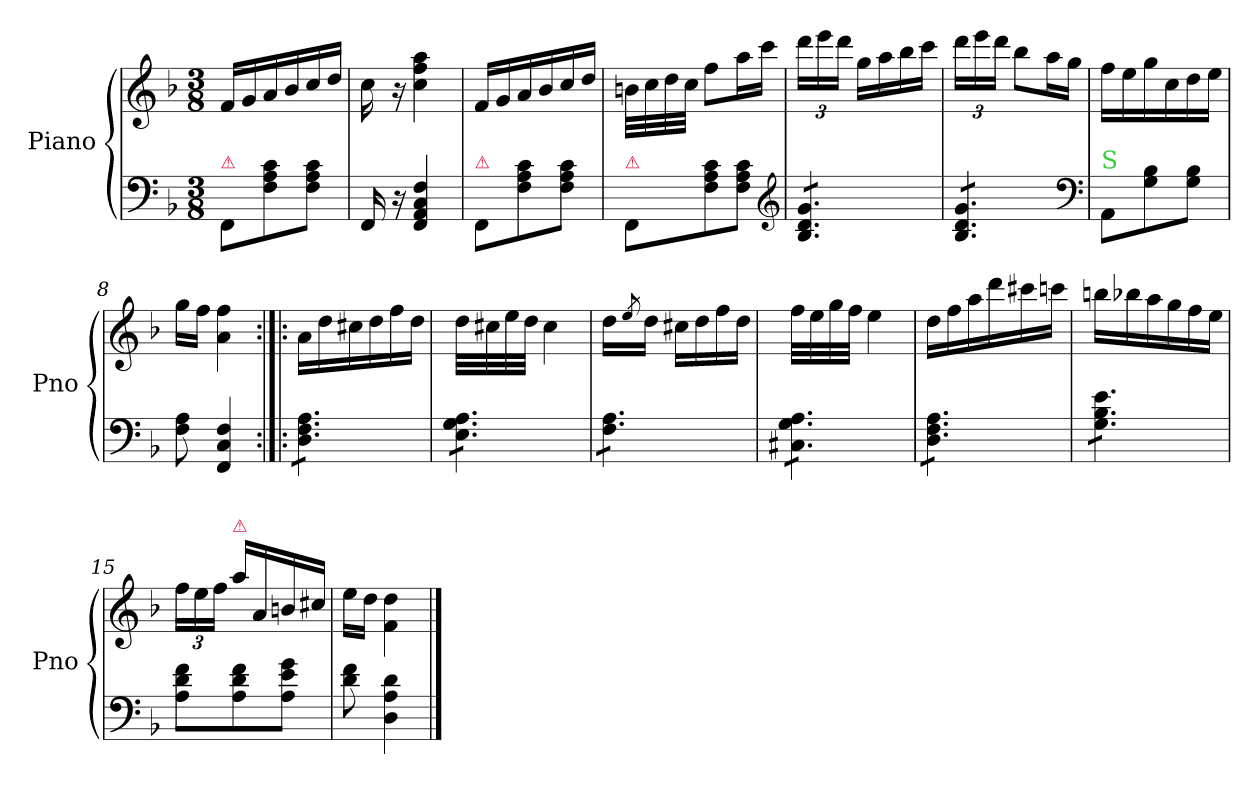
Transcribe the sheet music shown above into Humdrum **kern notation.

**kern	**kern
*part2	*part1
*staff2	*staff1
*I"Piano	*I"Piano
*I'Pno	*I'Pno
*clefF4	*clefG2
*k[b-]	*k[b-]
*F:	*F:
*M3/8	*M3/8
=1	=1
!LO:TX:a:color=crimson:t=⚠	!
8FF/L	16f/LL
.	16g/
8F\ 8A\ 8c\	16a/
.	16b-/
8F\ 8A\ 8c\J	16cc/
.	16dd/JJ
=2	=2
16FF/	16cc\
16r	16r
4FF/ 4AA/ 4C/ 4F/	4cc\ 4ff\ 4aa\
=3	=3
!LO:TX:a:color=crimson:t=⚠	!
8FF/L	16f/LL
.	16g/
8F\ 8A\ 8c\	16a/
.	16b-/
8F\ 8A\ 8c\J	16cc/
.	16dd/JJ
=4	=4
!LO:TX:a:color=crimson:t=⚠	!
8FF/L	32bn\LLL
.	32cc\
.	32dd\
.	32cc\JJJ
8F\ 8A\ 8c\	8ff\L
8F\ 8A\ 8c\J	16aa\L
.	16ccc\JJ
*clefG2	*
=5	=5
*tremolo	*
8B-/ 8d/ 8g/L	24ddd\LL
.	24eee\
.	24ddd\JJ
8B-/ 8d/ 8g/	16gg\LL
.	16aa\
8B-/ 8d/ 8g/J	16bb-\
.	16ccc\JJ
=6	=6
8B-/ 8d/ 8g/L	24ddd\LL
.	24eee\
.	24ddd\JJ
8B-/ 8d/ 8g/	8bb-\L
8B-/ 8d/ 8g/J	16aa\L
*Xtremolo	*
.	16gg\JJ
*clefF4	*
=7	=7
!LO:TX:a:color=limegreen:t=S	!
8AA\L	16ff\LL
.	16ee\
8G\ 8B-\	16gg\
.	16cc\
8G\ 8B-\J	16dd\
.	16ee\JJ
=8	=8
8F\ 8A\	16gg\LL
.	16ff\JJ
4FF/ 4C/ 4F/	4a\ 4ff\
=9:|!|:	=9:|!|:
*tremolo	*
8D\ 8F\ 8A\L	16a\LL
.	16dd\
8D\ 8F\ 8A\	16cc#X\
.	16dd\
8D\ 8F\ 8A\J	16ff\
.	16dd\JJ
=10	=10
8E\ 8G\ 8A\L	32dd\LLL
.	32cc#X\
.	32ee\
.	32dd\JJJ
8E\ 8G\ 8A\	4cc#\
8E\ 8G\ 8A\J	.
=11	=11
8F\ 8A\L	16dd\LL
.	8qee/
.	16dd\JJ
8F\ 8A\	16cc#X\LL
.	16dd\
8F\ 8A\J	16ff\
.	16dd\JJ
=12	=12
8C#X\ 8G\ 8A\L	32ff\LLL
.	32ee\
.	32gg\
.	32ff\JJJ
8C#X\ 8G\ 8A\	4ee\
8C#X\ 8G\ 8A\J	.
=13	=13
8D\ 8F\ 8A\L	16dd\LL
.	16ff\
8D\ 8F\ 8A\	16aa\
.	16ddd\
8D\ 8F\ 8A\J	16ccc#X\
.	16cccn\JJ
=14	=14
8G\ 8B-\ 8e\L	16bbn\LL
.	16bb-X\
8G\ 8B-\ 8e\	16aa\
.	16gg\
8G\ 8B-\ 8e\J	16ff\
*Xtremolo	*
.	16ee\JJ
=15	=15
8A\ 8d\ 8f\L	24ff\LL
.	24ee\
.	24ff\JJ
!	!LO:TX:a:color=crimson:t=⚠
8A\ 8d\ 8f\	16aa\LL
.	16a/
8A\ 8e\ 8g\J	16bn/
.	16cc#X/JJ
=16	=16
8d\ 8f\	16ee\LL
.	16dd\JJ
4D\ 4A\ 4d\	4f\ 4dd\
==	==
*-	*-
